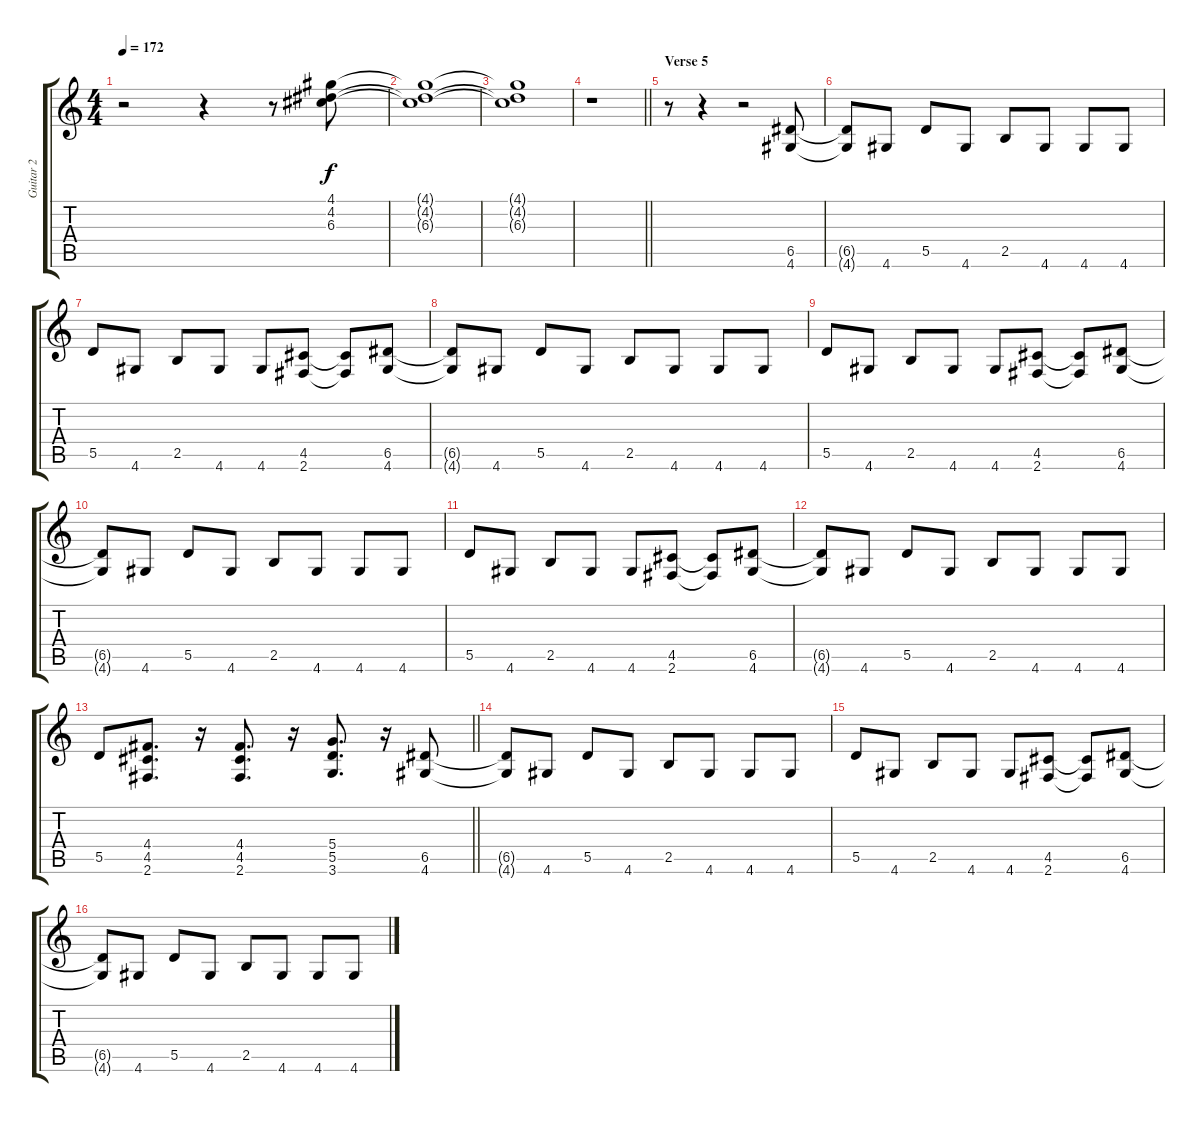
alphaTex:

\track ("Guitar 2" "Guitar 2") {instrument overdrivenguitar}
\staff {score tabs}
\tuning (E4 B3 G3 D3 A2 E2) {hide}
\ts (4 4)
\tempo 172
\clef g2
\ks c
r.2{dy f} r.4 r.8{instrument electricguitarclean} (4.1 4.2 6.3).8 |
(4.1{t} 4.2{t} 6.3{t}).1 |
(4.1{t} 4.2{t} 6.3{t}).1 |
\barLineRight lightlight
r.1{instrument overdrivenguitar} |
\section ("" "Verse 5")
r.8 r.4 r.2 (6.5 4.6).8 |
(6.5{t} 4.6{t}).8 4.6.8 5.5.8 4.6.8 2.5.8 4.6.8 4.6.8 4.6.8 |
5.5.8 4.6.8 2.5.8 4.6.8 4.6.8 (4.5 2.6).8 (4.5{t} 2.6{t}).8 (6.5 4.6).8 |
(6.5{t} 4.6{t}).8 4.6.8 5.5.8 4.6.8 2.5.8 4.6.8 4.6.8 4.6.8 |
5.5.8 4.6.8 2.5.8 4.6.8 4.6.8 (4.5 2.6).8 (4.5{t} 2.6{t}).8 (6.5 4.6).8 |
(6.5{t} 4.6{t}).8 4.6.8 5.5.8 4.6.8 2.5.8 4.6.8 4.6.8 4.6.8 |
5.5.8 4.6.8 2.5.8 4.6.8 4.6.8 (4.5 2.6).8 (4.5{t} 2.6{t}).8 (6.5 4.6).8 |
(6.5{t} 4.6{t}).8 4.6.8 5.5.8 4.6.8 2.5.8 4.6.8 4.6.8 4.6.8 |
\barLineRight lightlight
5.5.8 (4.4 4.5 2.6).8{d} r.16 (4.4 4.5 2.6).8{d} r.16 (5.4 5.5 3.6).8{d} r.16 (6.5 4.6).8 |
(6.5{t} 4.6{t}).8 4.6.8 5.5.8 4.6.8 2.5.8 4.6.8 4.6.8 4.6.8 |
5.5.8 4.6.8 2.5.8 4.6.8 4.6.8 (4.5 2.6).8 (4.5{t} 2.6{t}).8 (6.5 4.6).8 |
(6.5{t} 4.6{t}).8 4.6.8 5.5.8 4.6.8 2.5.8 4.6.8 4.6.8 4.6.8
